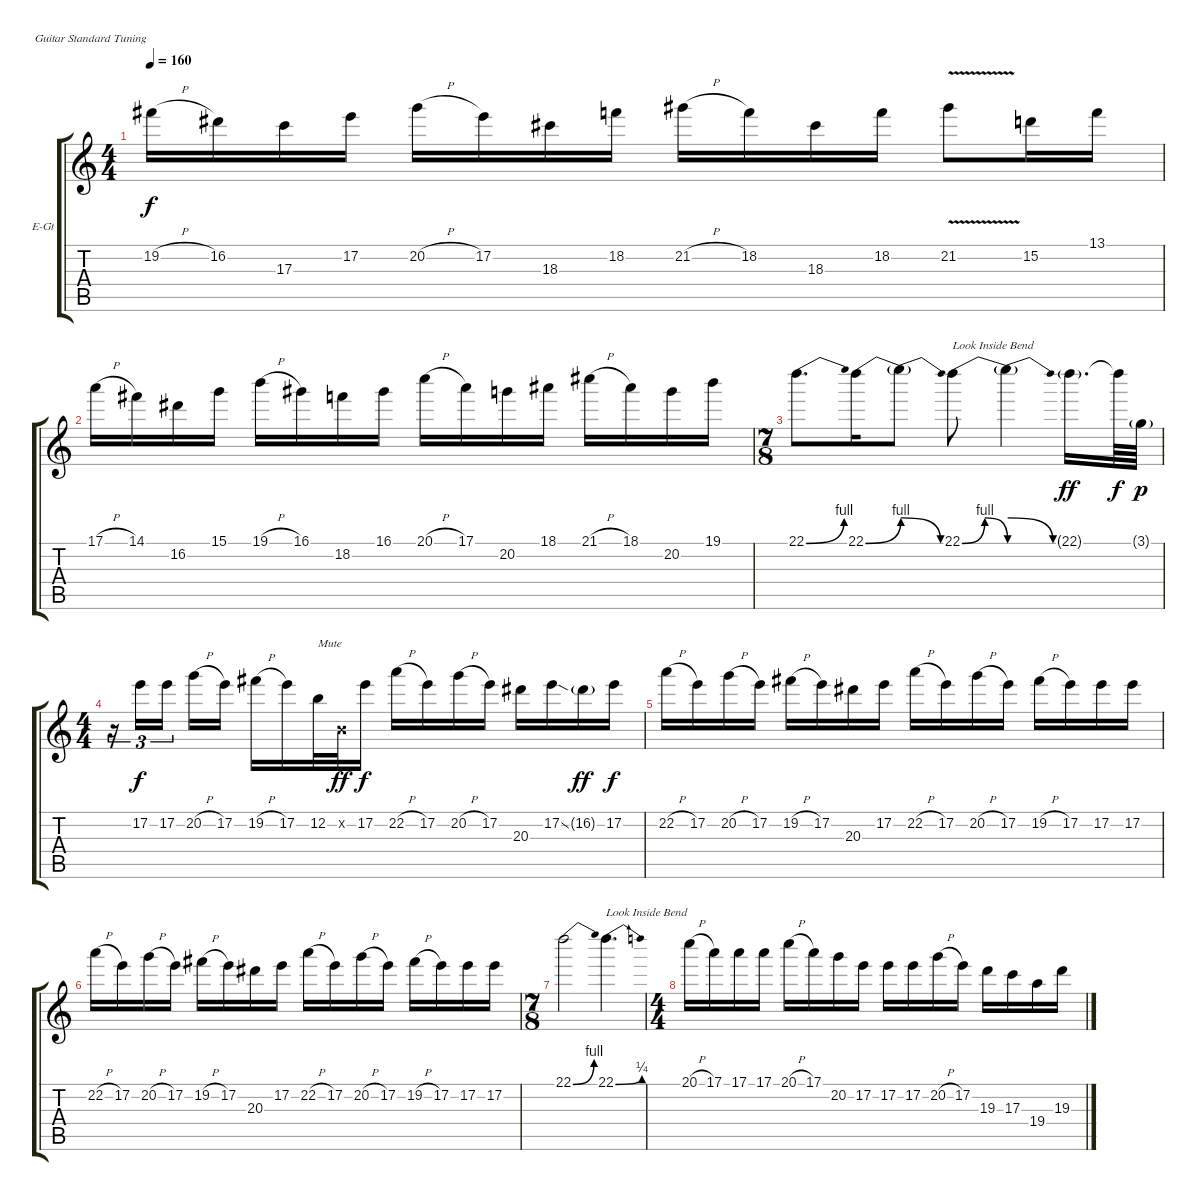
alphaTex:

\bracketExtendMode groupsimilarinstruments
\firstSystemTrackNameOrientation horizontal
\otherSystemsTrackNameOrientation horizontal
\track ("Gtr. III Lead" "E-Gt") {instrument overdrivenguitar}
\staff {score tabs}
\tuning (E4 B3 G3 D3 A2 E2)
\ts (4 4)
\tempo 160
\clef g2
\ks c
19.2{h}.16{dy f} 16.2.16 17.3.16 17.2.16 20.2{h}.16 17.2.16 18.3.16 18.2.16 21.2{h}.16 18.2.16 18.3.16 18.2.16 21.2{v}.8 15.2.16 13.1.16 |
17.1{h}.16 14.1.16 16.2.16 15.1.16 19.1{h}.16 16.1.16 18.2.16 16.1.16 20.1{h}.16 17.1.16 20.2.16 18.1.16 21.1{h}.16 18.1.16 20.2.16 19.1.16 |
\ts (7 8)
\beaming (8 3 2 2)
22.1{be (bend 0 0 60 4)}.8{d} 22.1{be (bend 0 0 60 4)}.16 22.1{be (release 0 4 60 0) t}.8 22.1{be (bendrelease 0 0 30 4 30 4 60 0)}.8{txt "Look Inside Bend"} 22.1{be (release 0 4 60 0) t}.4 22.1{g}.16{d dy ff} 22.1{t}.64{dy f} 3.1{g}.64{dy p} |
\ts (4 4)
\beaming (8 2 2 2 2)
r.16{tu (3 2)} 17.2.16{tu (3 2) dy f} 17.2.16{tu (3 2)} 20.2{h}.16 17.2.16 19.2{h}.16 17.2.16 12.2.32{txt "Mute"} 0.2{x}.32{dy ff} 17.2.16{dy f} 22.2{h}.16 17.2.16 20.2{h}.16 17.2.16 20.3.16 17.2{ss}.16 16.2{g}.16{dy ff} 17.2.16{dy f} |
22.2{h}.16 17.2.16 20.2{h}.16 17.2.16 19.2{h}.16 17.2.16 20.3.16 17.2.16 22.2{h}.16 17.2.16 20.2{h}.16 17.2.16 19.2{h}.16 17.2.16 17.2.16 17.2.16 |
22.2{h}.16 17.2.16 20.2{h}.16 17.2.16 19.2{h}.16 17.2.16 20.3.16 17.2.16 22.2{h}.16 17.2.16 20.2{h}.16 17.2.16 19.2{h}.16 17.2.16 17.2.16 17.2.16 |
\ts (7 8)
\beaming (8 3 2 2)
22.1{be (bend 0 0 60 4)}.2 22.1{be (bend 0 0 60 1)}.4{d txt "Look Inside Bend"} |
\ts (4 4)
\beaming (8 2 2 2 2)
20.1{h}.16 17.1.16 17.1.16 17.1.16 20.1{h}.16 17.1.16 20.2.16 17.2.16 17.2.16 17.2.16 20.2{h}.16 17.2.16 19.3.16 17.3.16 19.4.16 19.3.16
